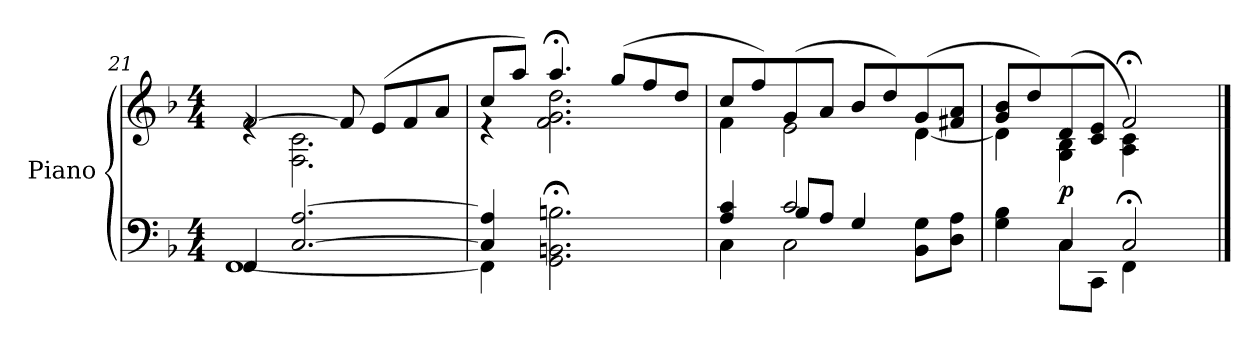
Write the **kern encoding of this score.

**kern	**kern	**dynam
*part1	*part1	*part1
*staff2	*staff1	*staff1/2
*I"Piano	*	*
*I'Pno	*	*
*clefF4	*clefG2	*
*k[b-]	*k[b-]	*
*M4/4	*M4/4	*
=21	=21	=21
*^	*^	*
4FF/	[1FF	[2f/	4re	.
[2.C/ [2.A/	.	.	2.F\ 2.c\	.
.	.	8f/]	.	.
.	.	(8e/L	.	.
.	.	8f/	.	.
.	.	8a/J	.	.
!!LO:LB:g=z	!!
=22	=22	=22	=22	=22
4C/] 4A/]	4FF\]	8cc/L	4r	.
.	.	8aa/J)	.	.
2.GG\; 2.BBn\; 2.Bn\;	2.ryy	4.aa;</	2.f\ 2.g\ 2.dd\	.
!	!	!	!	!LO:DY:b
.	.	(8gg/L	.	other-dynamics
.	.	8ff/	.	.
.	.	8dd/J	.	.
=23	=23	=23	=23	=23
*	*^	*	*	*
4A/ 4c/	4C\	4ryy	8cc/L	4f\	.
.	.	.	8ff/)	.	.
2c/	8B-/L	2C\	(8g/	2e\	.
.	8A/J	.	8a/J	.	.
.	4G/	.	8b-/L	.	.
.	.	.	8dd/)	.	.
8BB-\ 8G\L	4ryy	4ryy	(8g/	[4d\	.
8D\ 8A\J	.	.	8f#X/ 8a/J	.	.
*	*v	*v	*	*	*
=24	=24	=24	=24	=24
4G\ 4B-\	4ryy	8g/ 8b-/L	4d\]	.
.	.	8dd/)	.	.
!	!	!	!	!LO:DY:b
4C/	8C\L	(>8d/	4G\ 4B-\	p
.	8CC\J	8c/ 8e/J	.	.
2C;</	4FF\	2f;</)	4A\ 4c\	.
.	4ryy	.	4ryy	.
*v	*v	*	*	*
*	*v	*v	*
==	==	==
*-	*-	*-
